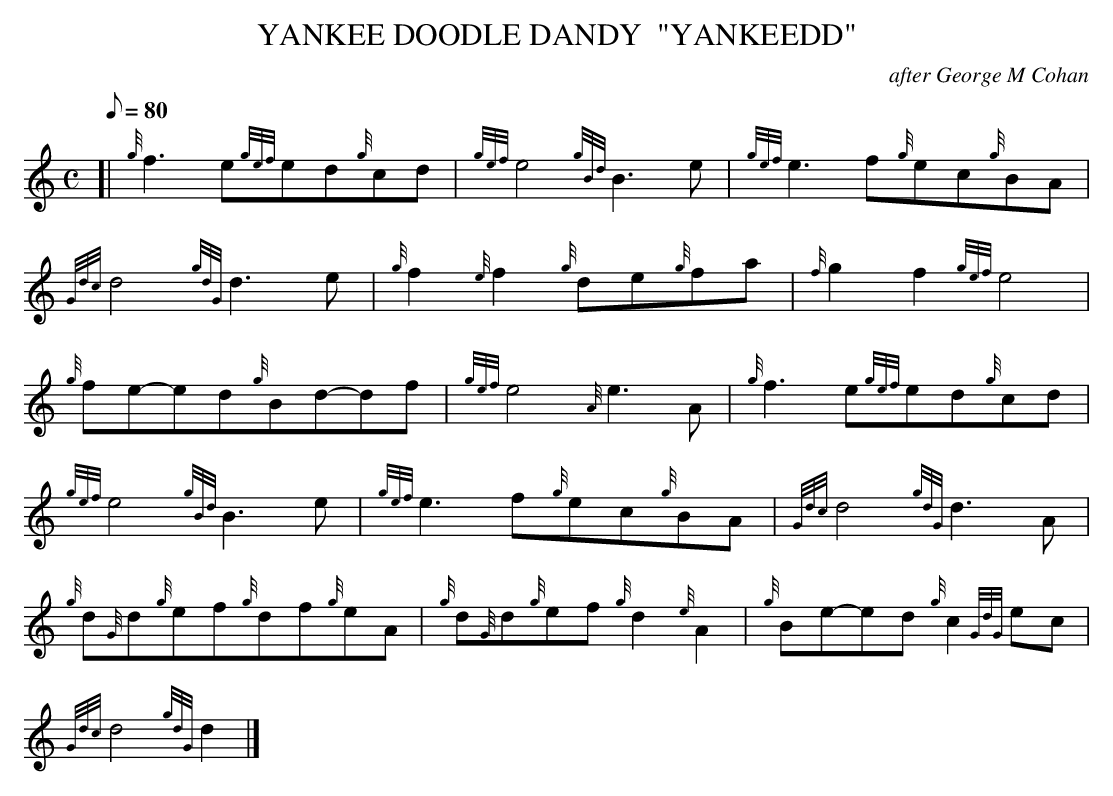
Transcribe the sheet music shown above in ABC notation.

X:1
T:YANKEE DOODLE DANDY  "YANKEEDD"
M:C
L:1/8
Q:80
C:after George M Cohan
K:HP
[| {g}f3e{gef}ed{g}cd | \
{gef}e4{gBd}B3e | \
{gef}e3f{g}ec{g}BA |
{Gdc}d4{gdG}d3e | \
{g}f2{e}f2{g}de{g}fa | \
{f}g2f2{gef}e4 |
{g}fe-ed{g}Bd-df | \
{gef}e4{A}e3A | \
{g}f3e{gef}ed{g}cd |
{gef}e4{gBd}B3e | \
{gef}e3f{g}ec{g}BA | \
{Gdc}d4{gdG}d3A |
{g}d{G}d{g}ef{g}df{g}eA | \
{g}d{G}d{g}ef{g}d2{e}A2 | \
{g}Be-ed{g}c2{GdG}ec |
{Gdc}d4{gdG}d2|]
